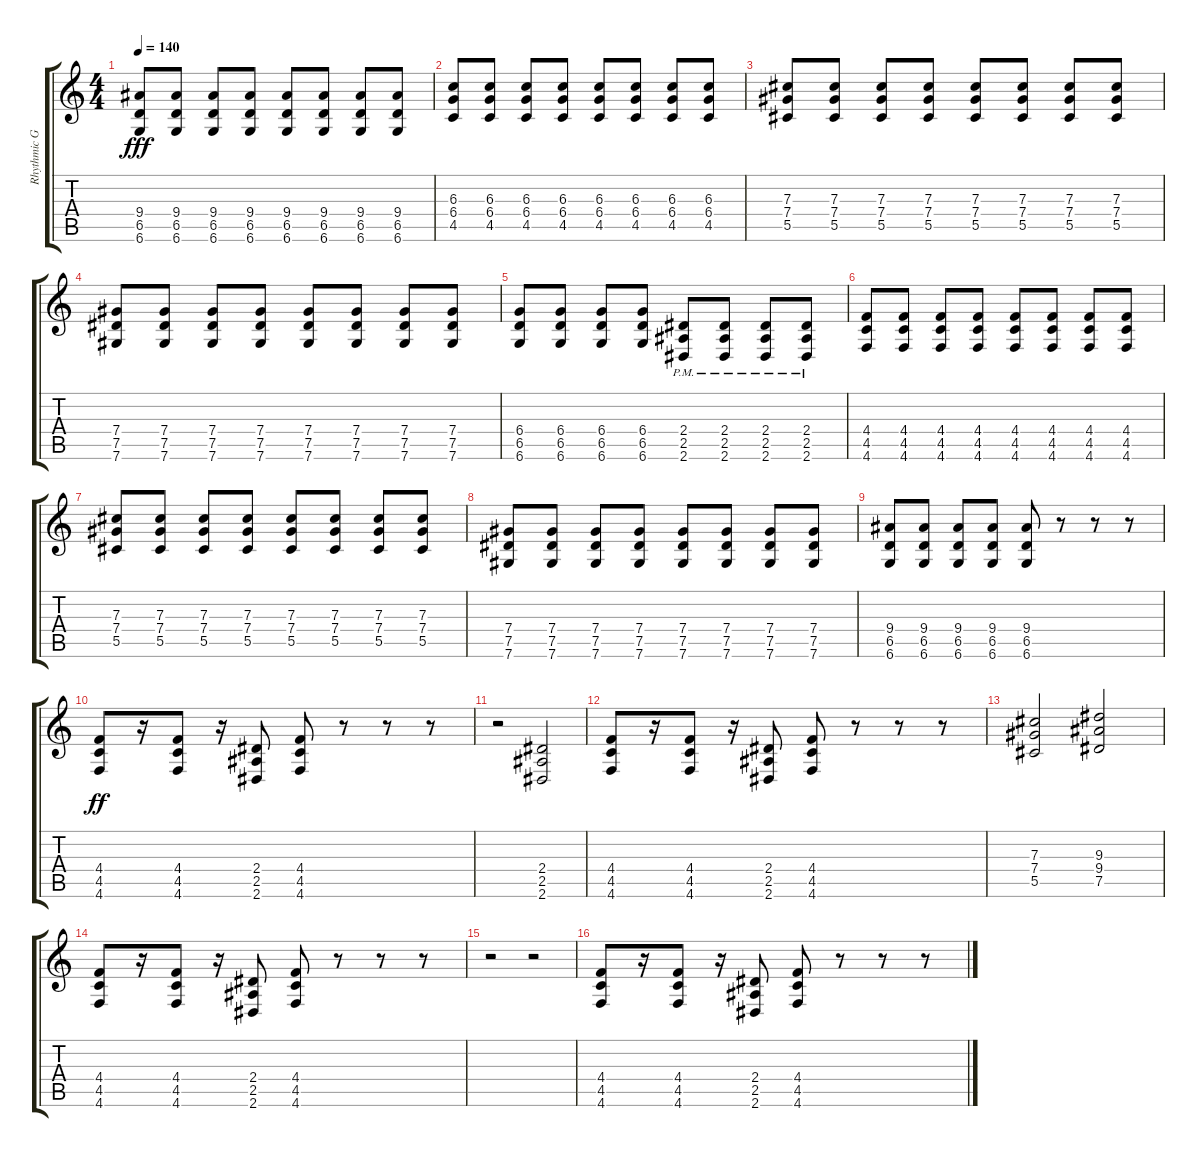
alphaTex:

\track ("Rhythmic Guitar" "Rhythmic G") {instrument distortionguitar}
\staff {score tabs}
\tuning (Eb4 Bb3 Gb3 Db3 Ab2 Db2) {hide}
\ts (4 4)
\tempo 140
\clef g2
\ks c
(9.4 6.5 6.6).8{dy fff} (9.4 6.5 6.6).8 (9.4 6.5 6.6).8 (9.4 6.5 6.6).8 (9.4 6.5 6.6).8 (9.4 6.5 6.6).8 (9.4 6.5 6.6).8 (9.4 6.5 6.6).8 |
(6.3 6.4 4.5).8 (6.3 6.4 4.5).8 (6.3 6.4 4.5).8 (6.3 6.4 4.5).8 (6.3 6.4 4.5).8 (6.3 6.4 4.5).8 (6.3 6.4 4.5).8 (6.3 6.4 4.5).8 |
(7.3 7.4 5.5).8 (7.3 7.4 5.5).8 (7.3 7.4 5.5).8 (7.3 7.4 5.5).8 (7.3 7.4 5.5).8 (7.3 7.4 5.5).8 (7.3 7.4 5.5).8 (7.3 7.4 5.5).8 |
(7.4 7.5 7.6).8 (7.4 7.5 7.6).8 (7.4 7.5 7.6).8 (7.4 7.5 7.6).8 (7.4 7.5 7.6).8 (7.4 7.5 7.6).8 (7.4 7.5 7.6).8 (7.4 7.5 7.6).8 |
(6.4 6.5 6.6).8 (6.4 6.5 6.6).8 (6.4 6.5 6.6).8 (6.4 6.5 6.6).8 (2.4{pm} 2.5{pm} 2.6{pm}).8 (2.4{pm} 2.5{pm} 2.6{pm}).8 (2.4{pm} 2.5{pm} 2.6{pm}).8 (2.4{pm} 2.5{pm} 2.6{pm}).8 |
(4.4 4.5 4.6).8 (4.4 4.5 4.6).8 (4.4 4.5 4.6).8 (4.4 4.5 4.6).8 (4.4 4.5 4.6).8 (4.4 4.5 4.6).8 (4.4 4.5 4.6).8 (4.4 4.5 4.6).8 |
(7.3 7.4 5.5).8 (7.3 7.4 5.5).8 (7.3 7.4 5.5).8 (7.3 7.4 5.5).8 (7.3 7.4 5.5).8 (7.3 7.4 5.5).8 (7.3 7.4 5.5).8 (7.3 7.4 5.5).8 |
(7.4 7.5 7.6).8 (7.4 7.5 7.6).8 (7.4 7.5 7.6).8 (7.4 7.5 7.6).8 (7.4 7.5 7.6).8 (7.4 7.5 7.6).8 (7.4 7.5 7.6).8 (7.4 7.5 7.6).8 |
(9.4 6.5 6.6).8 (9.4 6.5 6.6).8 (9.4 6.5 6.6).8 (9.4 6.5 6.6).8 (9.4 6.5 6.6).8 r.8 r.8 r.8 |
(4.4 4.5 4.6).8{dy ff} r.16 (4.4 4.5 4.6).8 r.16 (2.4 2.5 2.6).8 (4.4 4.5 4.6).8 r.8 r.8 r.8 |
r.2 (2.4 2.5 2.6).2 |
(4.4 4.5 4.6).8 r.16 (4.4 4.5 4.6).8 r.16 (2.4 2.5 2.6).8 (4.4 4.5 4.6).8 r.8 r.8 r.8 |
(7.3 7.4 5.5).2 (9.3 9.4 7.5).2 |
(4.4 4.5 4.6).8 r.16 (4.4 4.5 4.6).8 r.16 (2.4 2.5 2.6).8 (4.4 4.5 4.6).8 r.8 r.8 r.8 |
r.2 r.2 |
(4.4 4.5 4.6).8 r.16 (4.4 4.5 4.6).8 r.16 (2.4 2.5 2.6).8 (4.4 4.5 4.6).8 r.8 r.8 r.8
